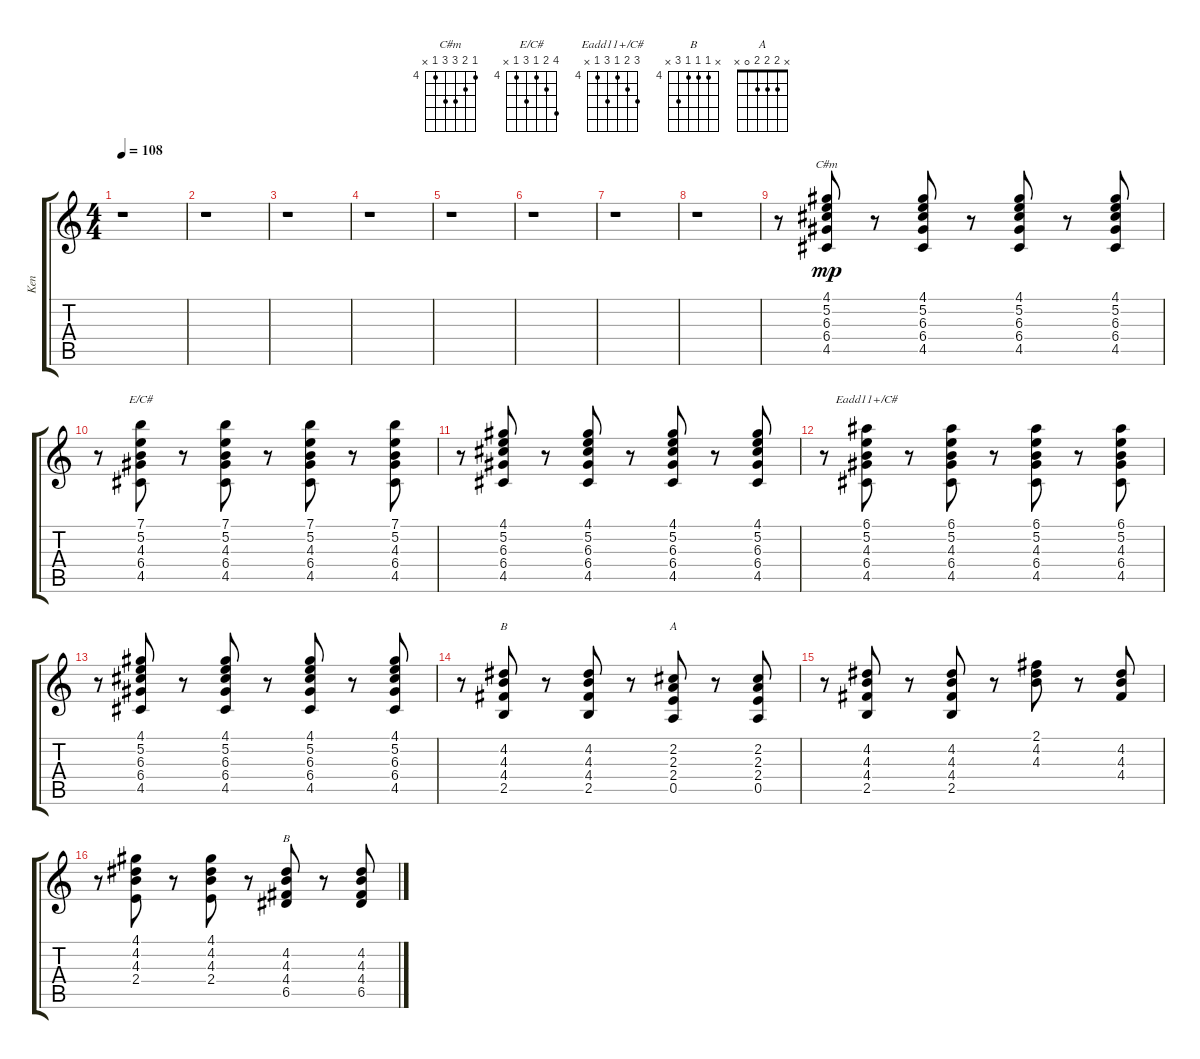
\track ("Ken" "Ken") {instrument acousticguitarsteel}
\staff {score tabs}
\tuning (E4 B3 G3 D3 A2 E2) {hide}
\chord ("C#m" 4 5 6 6 4 x) {firstfret 4}
\chord ("E/C#" 7 5 4 6 4 x) {firstfret 4}
\chord ("Eadd11+/C#" 6 5 4 6 4 x) {firstfret 4}
\chord ("B" x 4 4 4 2 x)
\chord ("A" x 2 2 2 0 x)
\chord ("B" x 4 4 4 6 x) {firstfret 4}
\ts (4 4)
\tempo 108
\clef g2
\ks c
r.1{dy mp instrument acousticguitarsteel} |
r.1 |
r.1 |
r.1 |
r.1 |
r.1 |
r.1 |
r.1 |
r.8 (4.1 5.2 6.3 6.4 4.5).8{ch "C#m" balance 15} r.8 (4.1 5.2 6.3 6.4 4.5).8 r.8 (4.1 5.2 6.3 6.4 4.5).8 r.8 (4.1 5.2 6.3 6.4 4.5).8 |
r.8 (7.1 5.2 4.3 6.4 4.5).8{ch "E/C#"} r.8 (7.1 5.2 4.3 6.4 4.5).8 r.8 (7.1 5.2 4.3 6.4 4.5).8 r.8 (7.1 5.2 4.3 6.4 4.5).8 |
r.8 (4.1 5.2 6.3 6.4 4.5).8 r.8 (4.1 5.2 6.3 6.4 4.5).8 r.8 (4.1 5.2 6.3 6.4 4.5).8 r.8 (4.1 5.2 6.3 6.4 4.5).8 |
r.8 (6.1 5.2 4.3 6.4 4.5).8{ch "Eadd11+/C#"} r.8 (6.1 5.2 4.3 6.4 4.5).8 r.8 (6.1 5.2 4.3 6.4 4.5).8 r.8 (6.1 5.2 4.3 6.4 4.5).8 |
r.8 (4.1 5.2 6.3 6.4 4.5).8 r.8 (4.1 5.2 6.3 6.4 4.5).8 r.8 (4.1 5.2 6.3 6.4 4.5).8 r.8 (4.1 5.2 6.3 6.4 4.5).8 |
r.8 (4.2 4.3 4.4 2.5).8{ch "B"} r.8 (4.2 4.3 4.4 2.5).8 r.8 (2.2 2.3 2.4 0.5).8{ch "A"} r.8 (2.2 2.3 2.4 0.5).8 |
r.8 (4.2 4.3 4.4 2.5).8 r.8 (4.2 4.3 4.4 2.5).8 r.8 (2.1 4.2 4.3).8 r.8 (4.2 4.3 4.4).8 |
r.8 (4.1 4.2 4.3 2.4).8 r.8 (4.1 4.2 4.3 2.4).8 r.8 (4.2 4.3 4.4 6.5).8{ch "B"} r.8 (4.2 4.3 4.4 6.5).8
